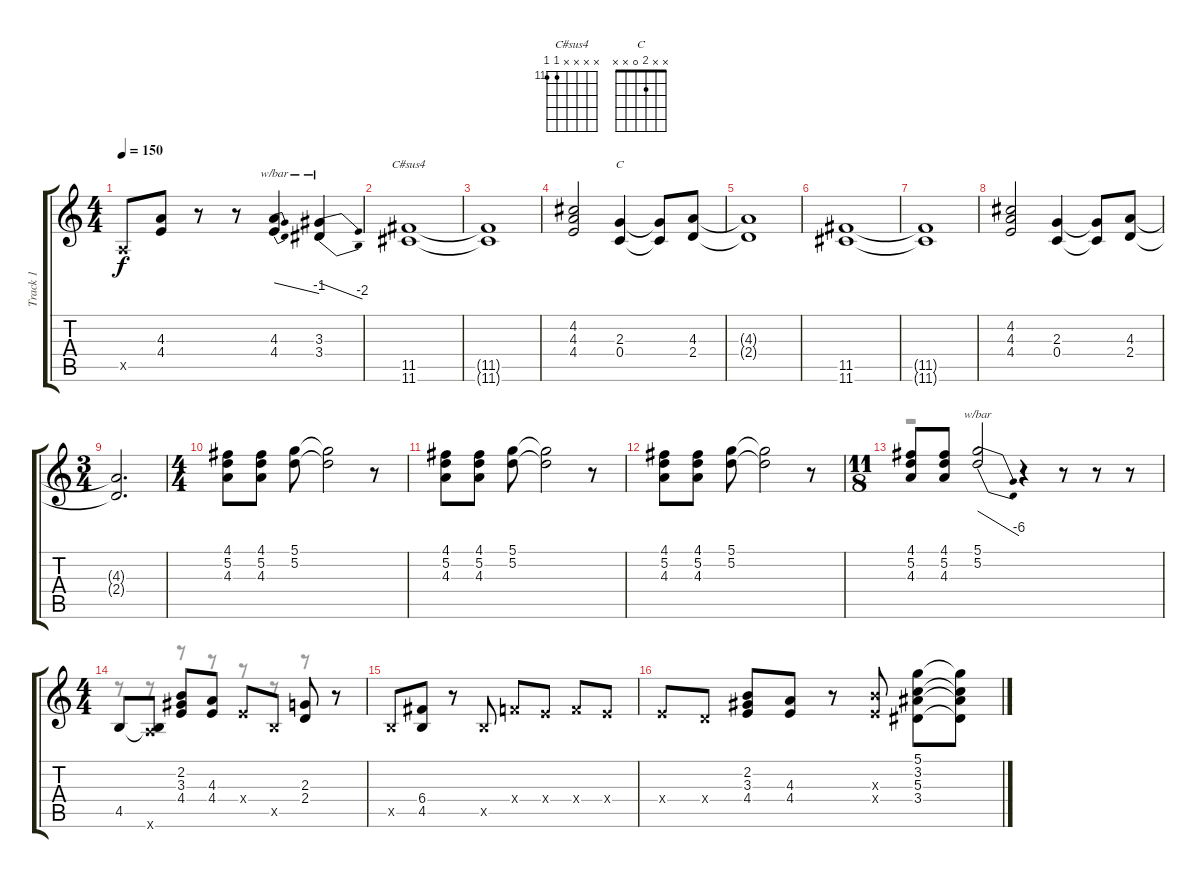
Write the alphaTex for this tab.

\track ("Track 1" "Track 1") {instrument overdrivenguitar}
\staff {score tabs}
\tuning (D4 A3 F3 C3 G2 D2) {hide}
\chord ("C#sus4" x x x x 11 11) {firstfret 11}
\chord ("C" x x 2 0 x x)
\voice
\ts (4 4)
\tempo 150
\clef g2
\ks c
2.5{x}.8{dy f} (4.3 4.4).8 r.8 r.8 (4.3 4.4).4{tbe (dive default 30 0 60 -4)} (3.3 3.4).4{tbe (dive default 30 0 60 -8)} |
(11.5 11.6).1{ch "C#sus4"} |
(11.5{t} 11.6{t}).1 |
(4.2 4.3 4.4).2 (2.3 0.4).4{ch "C"} (2.3{t} 0.4{t}).8 (4.3 2.4).8 |
(4.3{t} 2.4{t}).1 |
(11.5 11.6).1 |
(11.5{t} 11.6{t}).1 |
(4.2 4.3 4.4).2 (2.3 0.4).4 (2.3{t} 0.4{t}).8 (4.3 2.4).8 |
\ts (3 4)
(4.3{t} 2.4{t}).2{d} |
\ts (4 4)
(4.1 5.2 4.3).8 (4.1 5.2 4.3).8 (5.1 5.2).8 (5.1{t} 5.2{t}).2 r.8 |
(4.1 5.2 4.3).8 (4.1 5.2 4.3).8 (5.1 5.2).8 (5.1{t} 5.2{t}).2 r.8 |
(4.1 5.2 4.3).8 (4.1 5.2 4.3).8 (5.1 5.2).8 (5.1{t} 5.2{t}).2 r.8 |
\ts (11 8)
(4.1 5.2 4.3).8 (4.1 5.2 4.3).8 (5.1 5.2).2{tbe (dive default 50 0 60 -24)} r.4 r.8 r.8 r.8 |
\ts (4 4)
4.5.8 (4.5{t} 7.6{x}).8 (2.2 3.3 4.4).8 (4.3 4.4).8 4.4{x}.8 4.5{x}.8 (2.3 2.4).8 r.8 |
4.5{x}.8 (6.4 4.5).8 r.8 4.5{x}.8 5.4{x}.8 4.4{x}.8 5.4{x}.8 4.4{x}.8 |
4.4{x}.8 2.4{x}.8 (2.2 3.3 4.4).8 (4.3 4.4).8 r.8 (6.3{x} 4.4{x}).8 (5.1 3.2 5.3 3.4).8 (5.1{t} 3.2{t} 5.3{t} 3.4{t}).8
\voice
\clef g2
\ottava regular
\simile none
\ks c
|
|
|
|
|
|
|
|
|
|
|
|
r.1 r.8 r.8 r.8 |
r.8 r.8 r.8 r.8 r.8 r.8 r.8 r.8 |
|
